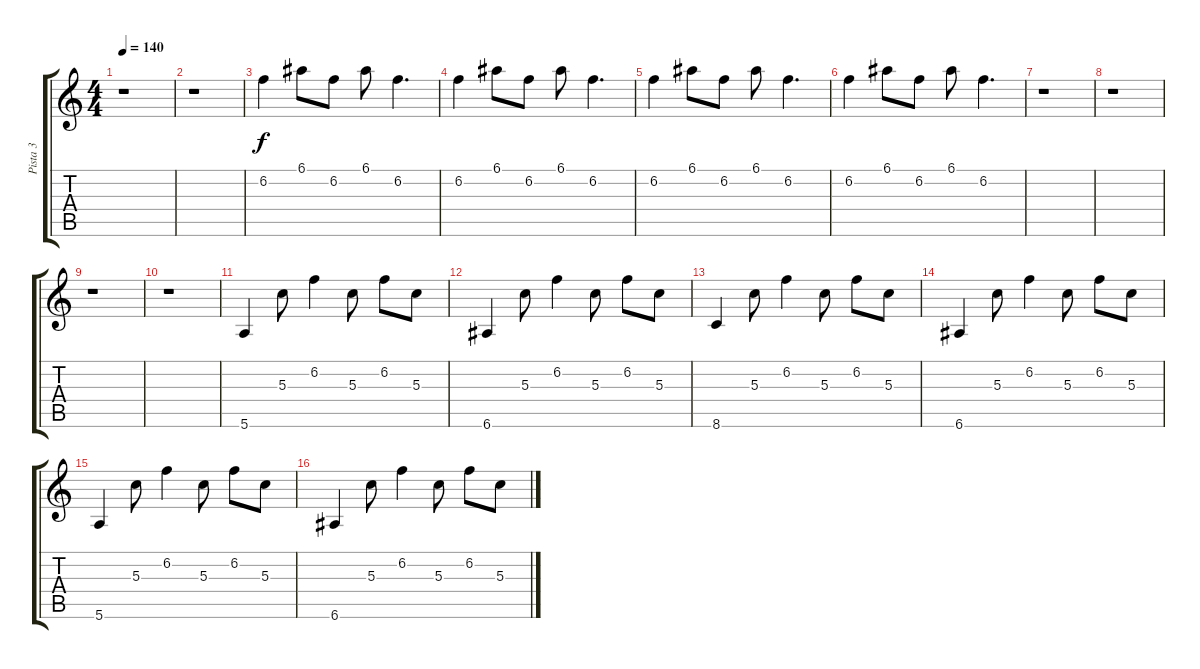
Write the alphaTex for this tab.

\track ("Pista 3" "Pista 3") {instrument acousticguitarsteel}
\staff {score tabs}
\tuning (E4 B3 G3 D3 A2 E2) {hide}
\ts (4 4)
\tempo 140
\clef g2
\ks c
r.1{dy f} |
r.1 |
6.2.4 6.1.8 6.2.8 6.1.8 6.2.4{d} |
6.2.4 6.1.8 6.2.8 6.1.8 6.2.4{d} |
6.2.4 6.1.8 6.2.8 6.1.8 6.2.4{d} |
6.2.4 6.1.8 6.2.8 6.1.8 6.2.4{d} |
r.1 |
r.1 |
r.1 |
r.1 |
5.6.4 5.3.8 6.2.4 5.3.8 6.2.8 5.3.8 |
6.6.4 5.3.8 6.2.4 5.3.8 6.2.8 5.3.8 |
8.6.4 5.3.8 6.2.4 5.3.8 6.2.8 5.3.8 |
6.6.4 5.3.8 6.2.4 5.3.8 6.2.8 5.3.8 |
5.6.4 5.3.8 6.2.4 5.3.8 6.2.8 5.3.8 |
6.6.4 5.3.8 6.2.4 5.3.8 6.2.8 5.3.8
